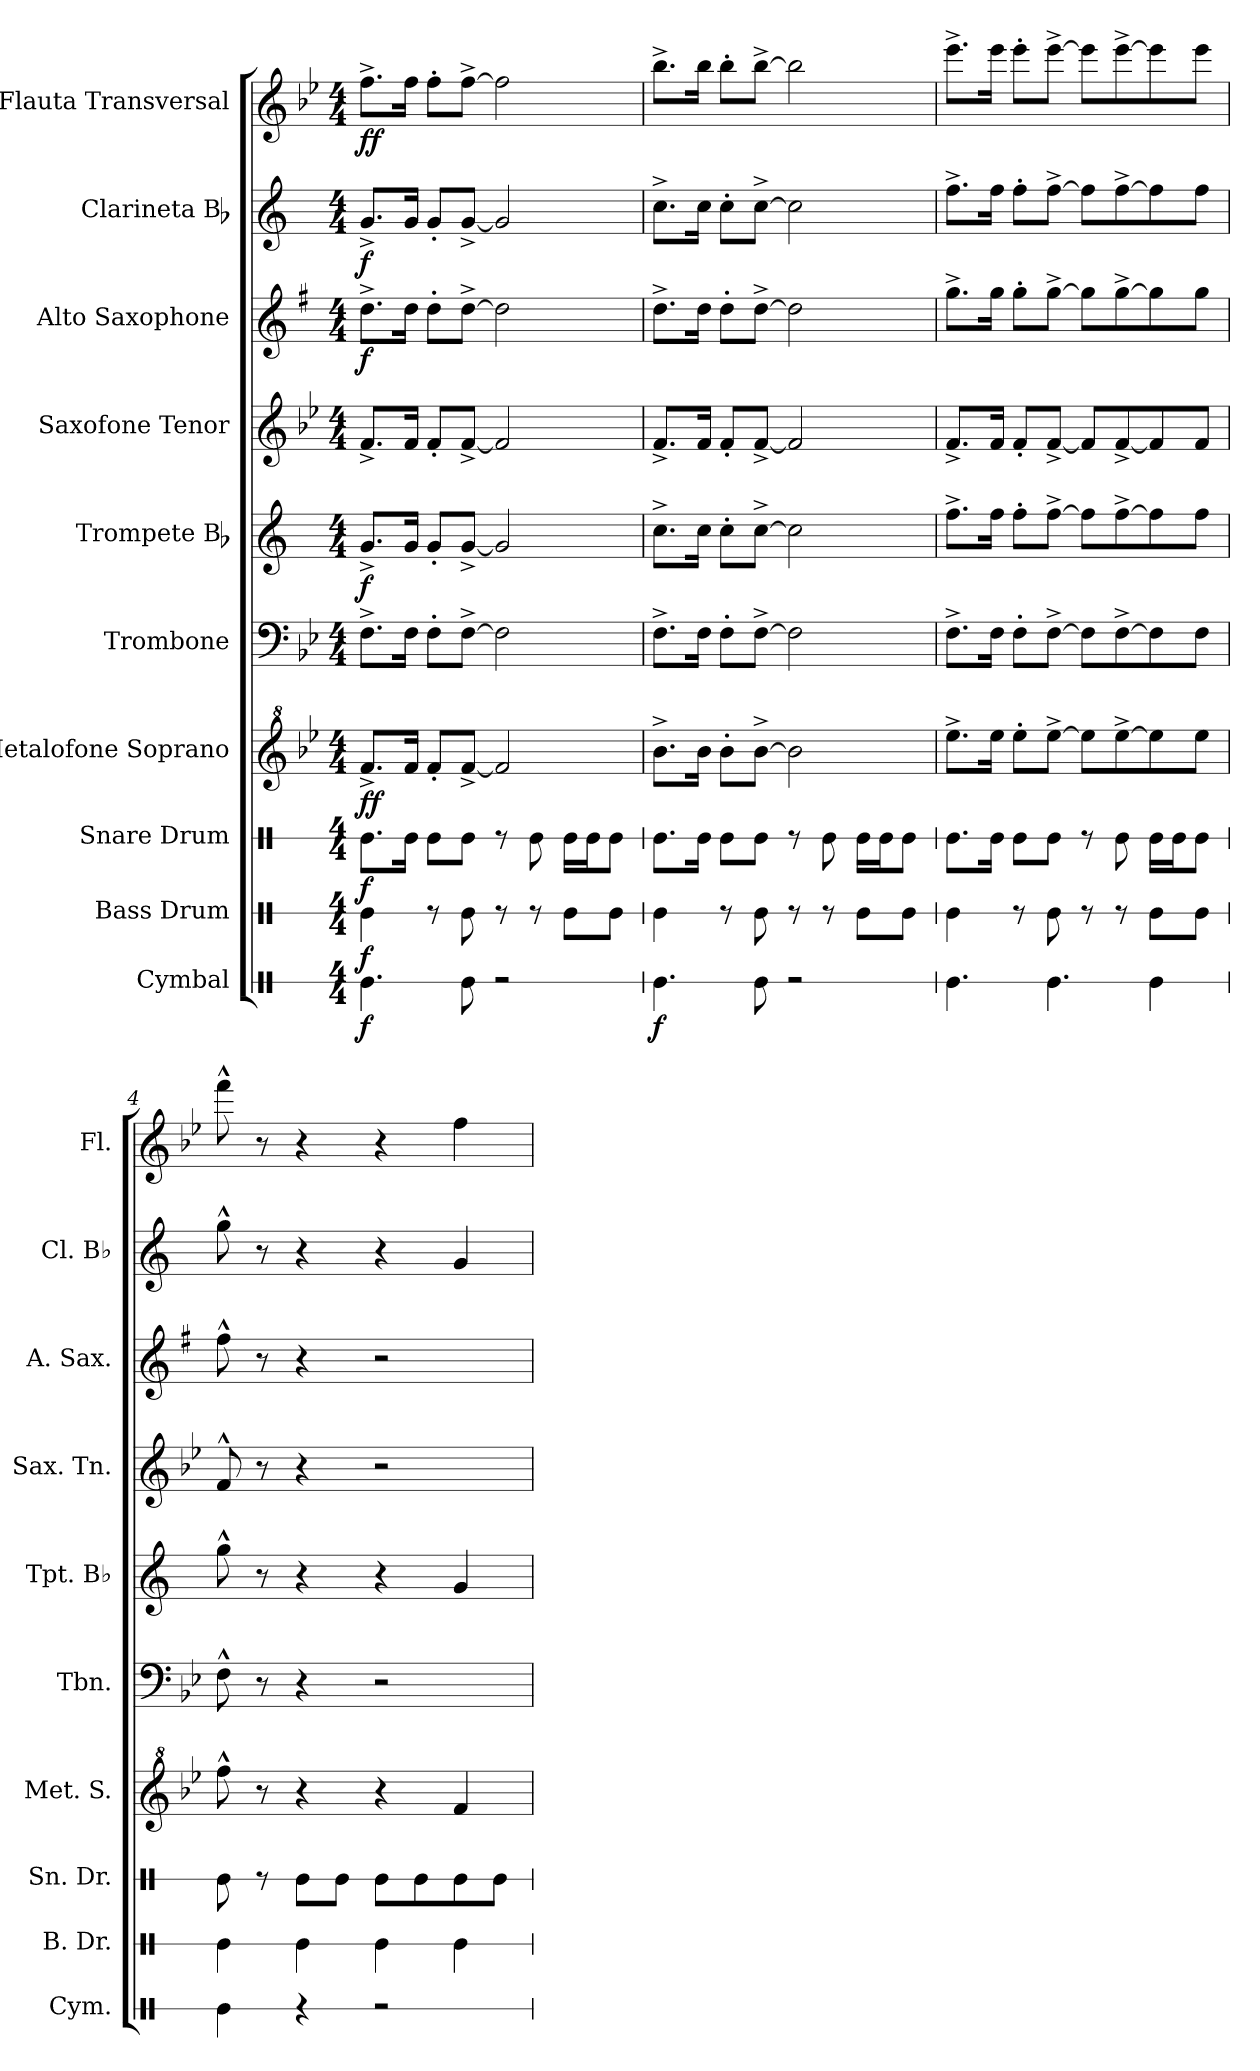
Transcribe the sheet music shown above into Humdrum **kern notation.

**kern	**dynam	**kern	**dynam	**kern	**dynam	**kern	**dynam	**kern	**kern	**dynam	**kern	**kern	**dynam	**kern	**dynam	**kern	**dynam
*part10	*part10	*part9	*part9	*part8	*part8	*part7	*part7	*part6	*part5	*part5	*part4	*part3	*part3	*part2	*part2	*part1	*part1
*staff10	*staff10	*staff9	*staff9	*staff8	*staff8	*staff7	*staff7	*staff6	*staff5	*staff5	*staff4	*staff3	*staff3	*staff2	*staff2	*staff1	*staff1
*I"Cymbal	*	*I"Bass Drum	*	*I"Snare Drum	*	*I"Metalofone Soprano	*	*I"Trombone	*I"Trompete Bb	*	*I"Saxofone Tenor	*I"Alto Saxophone	*	*I"Clarineta Bb	*	*I"Flauta Transversal	*
*I'Cym.	*	*I'B. Dr.	*	*I'Sn. Dr.	*	*I'Met. S.	*	*I'Tbn.	*I'Tpt. Bb	*	*I'Sax. Tn.	*I'A. Sax.	*	*I'Cl. Bb	*	*I'Fl.	*
*stria1	*	*stria1	*	*stria1	*	*	*	*	*	*	*	*	*	*	*	*	*
*clefX	*	*clefX	*	*clefX	*	*clefG^2	*	*clefF4	*clefG2	*	*clefG2	*clefG2	*	*clefG2	*	*clefG2	*
*	*	*	*	*	*	*	*	*	*ITrd1c2	*	*ITrd8c14	*ITrd5c9	*	*ITrd1c2	*	*	*
*k[]	*	*k[]	*	*k[]	*	*k[b-e-]	*	*k[b-e-]	*k[b-e-]	*	*k[b-e-]	*k[b-e-]	*	*k[b-e-]	*	*k[b-e-]	*
*M4/4	*	*M4/4	*	*M4/4	*	*M4/4	*	*M4/4	*M4/4	*	*M4/4	*M4/4	*	*M4/4	*	*M4/4	*
*MM120	*	*MM120	*	*MM120	*	*MM120	*	*MM120	*MM120	*	*MM120	*MM120	*	*MM120	*	*MM120	*
=1	=1	=1	=1	=1	=1	=1	=1	=1	=1	=1	=1	=1	=1	=1	=1	=1	=1
!	!LO:DY:b	!	!LO:DY:b	!	!LO:DY:b	!	!LO:DY:b	!	!	!	!	!	!	!	!	!	!
!	!	!	!	!	!	!	!LO:DY:n=1:b	!	!	!LO:DY:b	!	!	!LO:DY:b	!	!LO:DY:b	!	!LO:DY:b
!	!	!	!	!	!	!	!	!	!	!	!	!	!	!	!	!	!LO:DY:n=1:b
4.Re\	f	4Re\	f	8.Re\L	f	8.ff^/L	f f	8.F^\L	8.f^/L	f	8.F^/L	8.f^\L	f	8.f^/L	f	8.ff^\L	f f
.	.	.	.	16Re\Jk	.	16ff/Jk	.	16F\Jk	16f/Jk	.	16F/Jk	16f\Jk	.	16f/Jk	.	16ff\Jk	.
.	.	8r	.	8Re\L	.	8ff'/L	.	8F'\L	8f'/L	.	8F'/L	8f'\L	.	8f'/L	.	8ff'\L	.
8Re\	.	8Re\	.	8Re\J	.	[8ff^/J	.	[8F^\J	[8f^/J	.	[8F^/J	[8f^\J	.	[8f^/J	.	[8ff^\J	.
2r	.	8r	.	8r	.	2ff/]	.	2F\]	2f/]	.	2F/]	2f\]	.	2f/]	.	2ff\]	.
.	.	8r	.	8Re\	.	.	.	.	.	.	.	.	.	.	.	.	.
.	.	8Re\L	.	16Re\LL	.	.	.	.	.	.	.	.	.	.	.	.	.
.	.	.	.	16Re\J	.	.	.	.	.	.	.	.	.	.	.	.	.
.	.	8Re\J	.	8Re\J	.	.	.	.	.	.	.	.	.	.	.	.	.
=2	=2	=2	=2	=2	=2	=2	=2	=2	=2	=2	=2	=2	=2	=2	=2	=2	=2
!	!LO:DY:b	!	!	!	!	!	!	!	!	!	!	!	!	!	!	!	!
4.Re\	f	4Re\	.	8.Re\L	.	8.bb-^\L	.	8.F^\L	8.b-^\L	.	8.F^/L	8.f^\L	.	8.b-^\L	.	8.bb-^\L	.
.	.	.	.	16Re\Jk	.	16bb-\Jk	.	16F\Jk	16b-\Jk	.	16F/Jk	16f\Jk	.	16b-\Jk	.	16bb-\Jk	.
.	.	8r	.	8Re\L	.	8bb-'\L	.	8F'\L	8b-'\L	.	8F'/L	8f'\L	.	8b-'\L	.	8bb-'\L	.
8Re\	.	8Re\	.	8Re\J	.	[8bb-^\J	.	[8F^\J	[8b-^\J	.	[8F^/J	[8f^\J	.	[8b-^\J	.	[8bb-^\J	.
2r	.	8r	.	8r	.	2bb-\]	.	2F\]	2b-\]	.	2F/]	2f\]	.	2b-\]	.	2bb-\]	.
.	.	8r	.	8Re\	.	.	.	.	.	.	.	.	.	.	.	.	.
.	.	8Re\L	.	16Re\LL	.	.	.	.	.	.	.	.	.	.	.	.	.
.	.	.	.	16Re\J	.	.	.	.	.	.	.	.	.	.	.	.	.
.	.	8Re\J	.	8Re\J	.	.	.	.	.	.	.	.	.	.	.	.	.
=3	=3	=3	=3	=3	=3	=3	=3	=3	=3	=3	=3	=3	=3	=3	=3	=3	=3
4.Re\	.	4Re\	.	8.Re\L	.	8.eee-^\L	.	8.F^\L	8.ee-^\L	.	8.F^/L	8.b-^\L	.	8.ee-^\L	.	8.eee-^\L	.
.	.	.	.	16Re\Jk	.	16eee-\Jk	.	16F\Jk	16ee-\Jk	.	16F/Jk	16b-\Jk	.	16ee-\Jk	.	16eee-\Jk	.
.	.	8r	.	8Re\L	.	8eee-'\L	.	8F'\L	8ee-'\L	.	8F'/L	8b-'\L	.	8ee-'\L	.	8eee-'\L	.
4.Re\	.	8Re\	.	8Re\J	.	[8eee-^\J	.	[8F^\J	[8ee-^\J	.	[8F^/J	[8b-^\J	.	[8ee-^\J	.	[8eee-^\J	.
.	.	8r	.	8r	.	8eee-\L]	.	8F\L]	8ee-\L]	.	8F/L]	8b-\L]	.	8ee-\L]	.	8eee-\L]	.
.	.	8r	.	8Re\	.	[8eee-^\	.	[8F^\	[8ee-^\	.	[8F^/	[8b-^\	.	[8ee-^\	.	[8eee-^\	.
4Re\	.	8Re\L	.	16Re\LL	.	8eee-\]	.	8F\]	8ee-\]	.	8F/]	8b-\]	.	8ee-\]	.	8eee-\]	.
.	.	.	.	16Re\J	.	.	.	.	.	.	.	.	.	.	.	.	.
.	.	8Re\J	.	8Re\J	.	8eee-\J	.	8F\J	8ee-\J	.	8F/J	8b-\J	.	8ee-\J	.	8eee-\J	.
!!LO:PB:g=z
=4	=4	=4	=4	=4	=4	=4	=4	=4	=4	=4	=4	=4	=4	=4	=4	=4	=4
4Re\	.	4Re\	.	8Re\	.	8fff^^\	.	8F^^\	8ff^^\	.	8F^^/	8a^^\	.	8ff^^\	.	8fff^^\	.
.	.	.	.	8r	.	8r	.	8r	8r	.	8r	8r	.	8r	.	8r	.
4r	.	4Re\	.	8Re\L	.	4r	.	4r	4r	.	4r	4r	.	4r	.	4r	.
.	.	.	.	8Re\J	.	.	.	.	.	.	.	.	.	.	.	.	.
2r	.	4Re\	.	8Re\L	.	4r	.	2r	4r	.	2r	2r	.	4r	.	4r	.
.	.	.	.	8Re\	.	.	.	.	.	.	.	.	.	.	.	.	.
.	.	4Re\	.	8Re\	.	4ff/	.	.	4f/	.	.	.	.	4f/	.	4ff\	.
.	.	.	.	8Re\J	.	.	.	.	.	.	.	.	.	.	.	.	.
=	=	=	=	=	=	=	=	=	=	=	=	=	=	=	=	=	=
*-	*-	*-	*-	*-	*-	*-	*-	*-	*-	*-	*-	*-	*-	*-	*-	*-	*-
